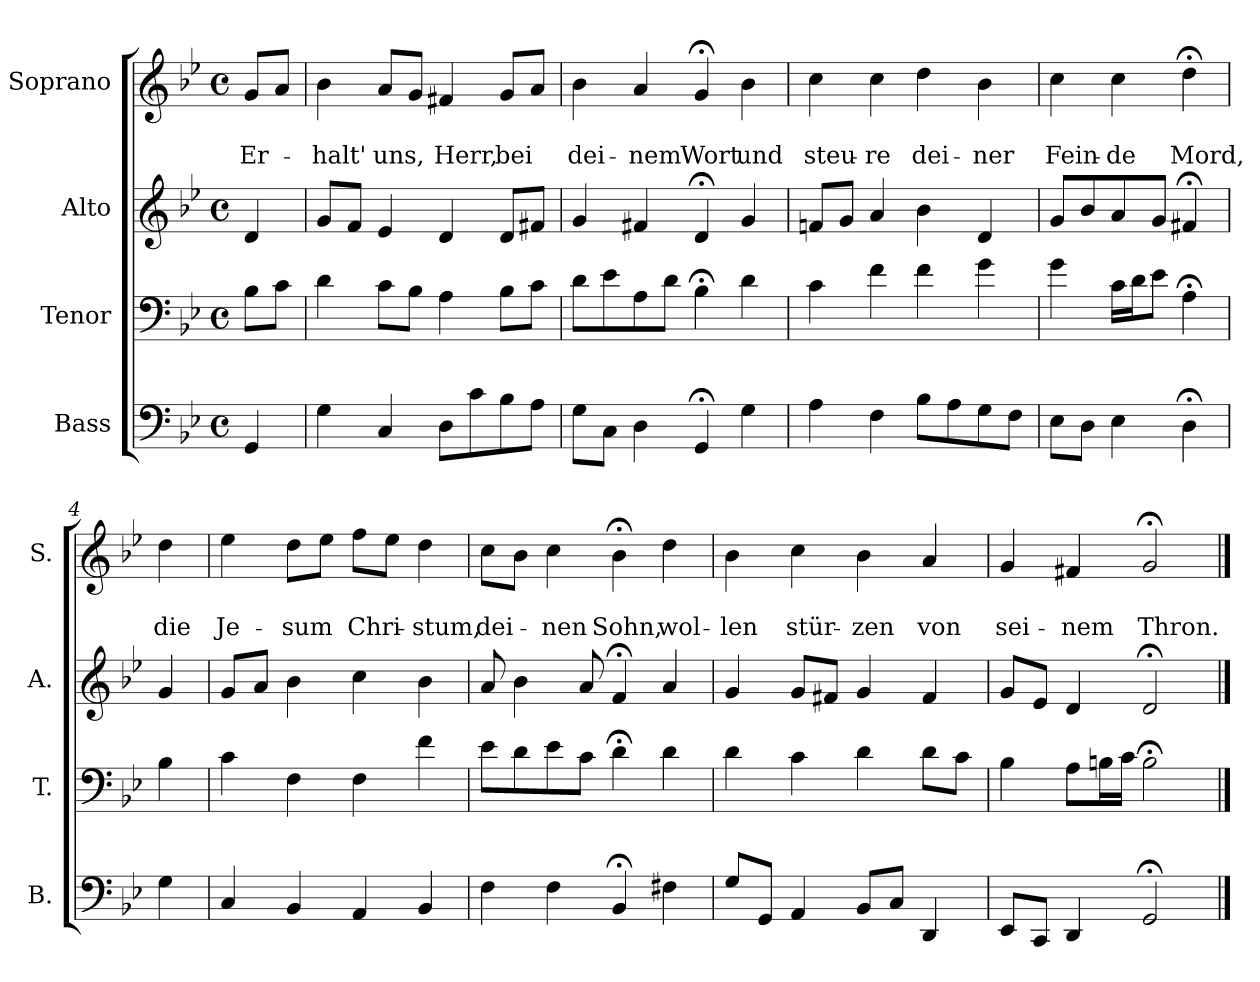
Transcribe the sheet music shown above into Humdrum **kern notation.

**kern	**kern	**kern	**kern	**text	**text
*part4	*part3	*part2	*part1	*part1	*part1
*staff4	*staff3	*staff2	*staff1	*staff1	*staff1
*I"Bass	*I"Tenor	*I"Alto	*I"Soprano	*	*
*I'B.	*I'T.	*I'A.	*I'S.	*	*
*clefF4	*clefF4	*clefG2	*clefG2	*	*
*k[b-e-]	*k[b-e-]	*k[b-e-]	*k[b-e-]	*	*
*B-:	*B-:	*B-:	*g:	*	*
*M4/4	*M4/4	*M4/4	*M4/4	*	*
*met(c)	*met(c)	*met(c)	*met(c)	*	*
=	=	=	=	=	=
4GG/	8B-\L	4d/	8g/L	.	Er-
.	8c\J	.	8a/J	.	.
=1	=1	=1	=1	=1	=1
4G\	4d\	8g/L	4b-\	.	-halt'
.	.	8f/J	.	.	.
4C/	8c\L	4e-/	8a/L	.	uns,
.	8B-\J	.	8g/J	.	.
8D\L	4A\	4d/	4f#X/	.	Herr,
8c\	.	.	.	.	.
8B-\	8B-\L	8d/L	8g/L	.	bei
8A\J	8c\J	8f#X/J	8a/J	.	.
=2	=2	=2	=2	=2	=2
8G\L	8d\L	4g/	4b-\	.	dei-
8C\J	8e-\	.	.	.	.
4D\	8A\	4f#X/	4a/	.	-nem
.	8d\J	.	.	.	.
4GG;</	4B-;<\	4d;</	4g;</	.	Wort
4G\	4d\	4g/	4b-\	.	und
=3	=3	=3	=3	=3	=3
4A\	4c\	8fn/L	4cc\	.	steu-
.	.	8g/J	.	.	.
4F\	4f\	4a/	4cc\	.	-re
8B-\L	4f\	4b-\	4dd\	.	dei-
8A\	.	.	.	.	.
8G\	4g\	4d/	4b-\	.	-ner
8F\J	.	.	.	.	.
=4	=4	=4	=4	=4	=4
8E-\L	4g\	8g/L	4cc\	.	Fein-
8D\J	.	8b-/	.	.	.
4E-\	16c\LL	8a/	4cc\	.	-de
.	16d\J	.	.	.	.
.	8e-\J	8g/J	.	.	.
4D;<\	4A;<\	4f#X;</	4dd;<\	.	Mord,
!!LO:LB:g=z
=4a	=4a	=4a	=4a	=4a	=4a
4G\	4B-\	4g/	4dd\	.	die
=5	=5	=5	=5	=5	=5
4C/	4c\	8g/L	4ee-\	.	Je-
.	.	8a/J	.	.	.
4BB-/	4F\	4b-\	8dd\L	.	-sum
.	.	.	8ee-\J	.	.
4AA/	4F\	4cc\	8ff\L	.	Chri-
.	.	.	8ee-\J	.	.
4BB-/	4f\	4b-\	4dd\	.	-stum,
=6	=6	=6	=6	=6	=6
4F\	8e-\L	8a/	8cc\L	.	dei-
.	8d\	4b-\	8b-\J	.	.
4F\	8e-\	.	4cc\	.	-nen
.	8c\J	8a/	.	.	.
4BB-;</	4d;<\	4f;</	4b-;<\	.	Sohn,
4F#X\	4d\	4a/	4dd\	.	wol-
=7	=7	=7	=7	=7	=7
8G/L	4d\	4g/	4b-\	.	-len
8GG/J	.	.	.	.	.
4AA/	4c\	8g/L	4cc\	.	stür-
.	.	8f#X/J	.	.	.
8BB-/L	4d\	4g/	4b-\	.	-zen
8C/J	.	.	.	.	.
4DD/	8d\L	4f#/	4a/	.	von
.	8c\J	.	.	.	.
=8	=8	=8	=8	=8	=8
8EE-/L	4B-\	8g/L	4g/	.	sei-
8CC/J	.	8e-/J	.	.	.
4DD/	8A\L	4d/	4f#X/	.	-nem
.	16Bn\L	.	.	.	.
.	16c\JJ	.	.	.	.
2GG;</	2B;<\	2d;</	2g;</	.	Thron.
==	==	==	==	==	==
*-	*-	*-	*-	*-	*-
